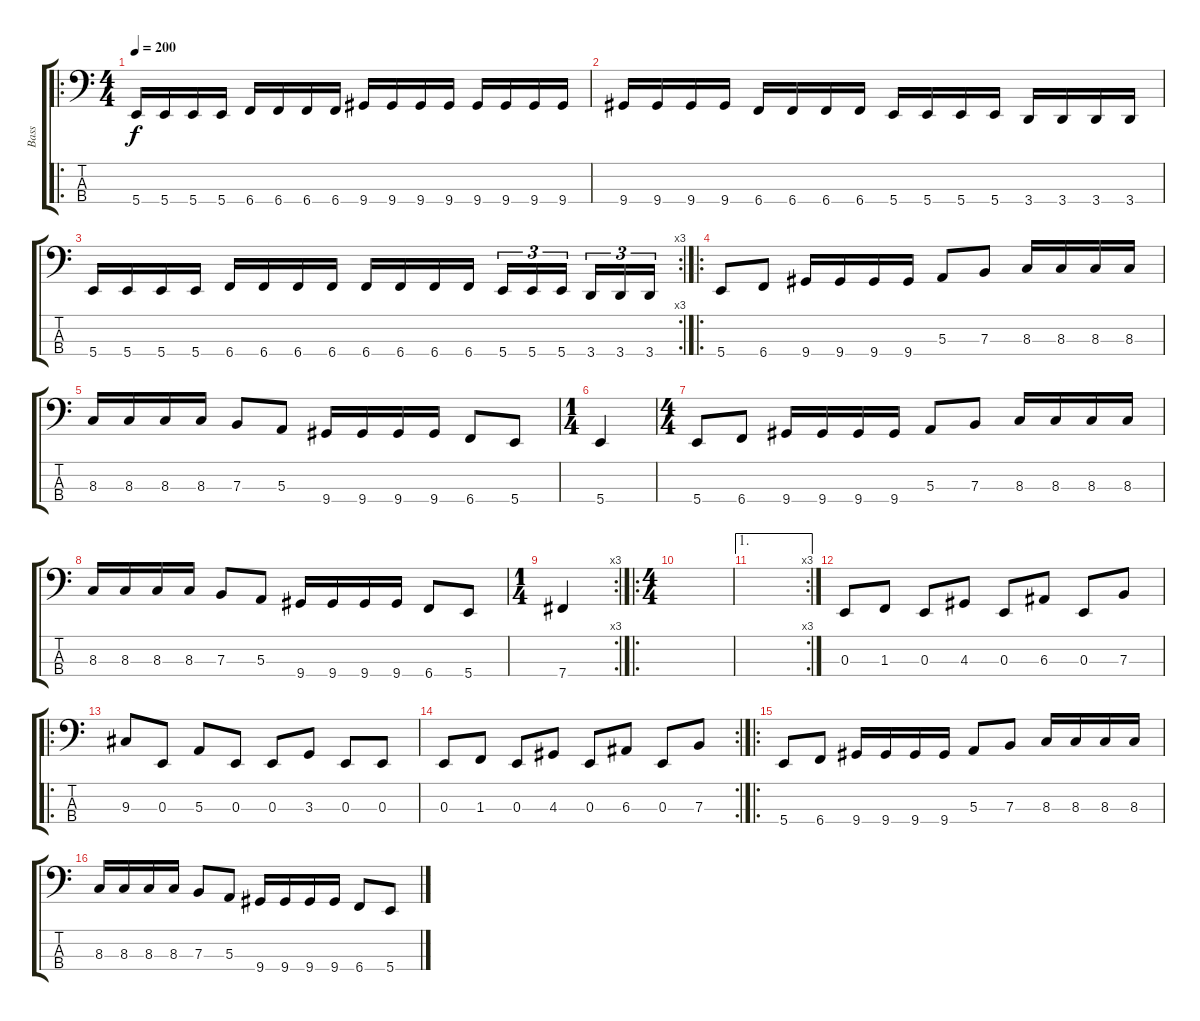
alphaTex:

\track ("Bass" "Bass") {instrument electricbasspick}
\staff {score tabs}
\tuning (D2 A1 E1 B0) {hide}
\ro
\ts (4 4)
\tempo 200
\clef f4
\ks c
5.4.16{dy f instrument electricbasspick} 5.4.16 5.4.16 5.4.16 6.4.16 6.4.16 6.4.16 6.4.16 9.4.16 9.4.16 9.4.16 9.4.16 9.4.16 9.4.16 9.4.16 9.4.16 |
9.4.16 9.4.16 9.4.16 9.4.16 6.4.16 6.4.16 6.4.16 6.4.16 5.4.16 5.4.16 5.4.16 5.4.16 3.4.16 3.4.16 3.4.16 3.4.16 |
\rc 3
5.4.16 5.4.16 5.4.16 5.4.16 6.4.16 6.4.16 6.4.16 6.4.16 6.4.16 6.4.16 6.4.16 6.4.16 5.4.16{tu (3 2)} 5.4.16{tu (3 2)} 5.4.16{tu (3 2)} 3.4.16{tu (3 2)} 3.4.16{tu (3 2)} 3.4.16{tu (3 2)} |
\ro
5.4.8 6.4.8 9.4.16 9.4.16 9.4.16 9.4.16 5.3.8 7.3.8 8.3.16 8.3.16 8.3.16 8.3.16 |
8.3.16 8.3.16 8.3.16 8.3.16 7.3.8 5.3.8 9.4.16 9.4.16 9.4.16 9.4.16 6.4.8 5.4.8 |
\ts (1 4)
5.4.4 |
\ts (4 4)
5.4.8 6.4.8 9.4.16 9.4.16 9.4.16 9.4.16 5.3.8 7.3.8 8.3.16 8.3.16 8.3.16 8.3.16 |
8.3.16 8.3.16 8.3.16 8.3.16 7.3.8 5.3.8 9.4.16 9.4.16 9.4.16 9.4.16 6.4.8 5.4.8 |
\rc 3
\ts (1 4)
7.4.4 |
\ro
\ts (4 4)
|
\ae 1
\rc 3
|
0.3.8 1.3.8 0.3.8 4.3.8 0.3.8 6.3.8 0.3.8 7.3.8 |
\ro
9.3.8 0.3.8 5.3.8 0.3.8 0.3.8 3.3.8 0.3.8 0.3.8 |
\rc 2
0.3.8 1.3.8 0.3.8 4.3.8 0.3.8 6.3.8 0.3.8 7.3.8 |
\ro
5.4.8 6.4.8 9.4.16 9.4.16 9.4.16 9.4.16 5.3.8 7.3.8 8.3.16 8.3.16 8.3.16 8.3.16 |
8.3.16 8.3.16 8.3.16 8.3.16 7.3.8 5.3.8 9.4.16 9.4.16 9.4.16 9.4.16 6.4.8 5.4.8
